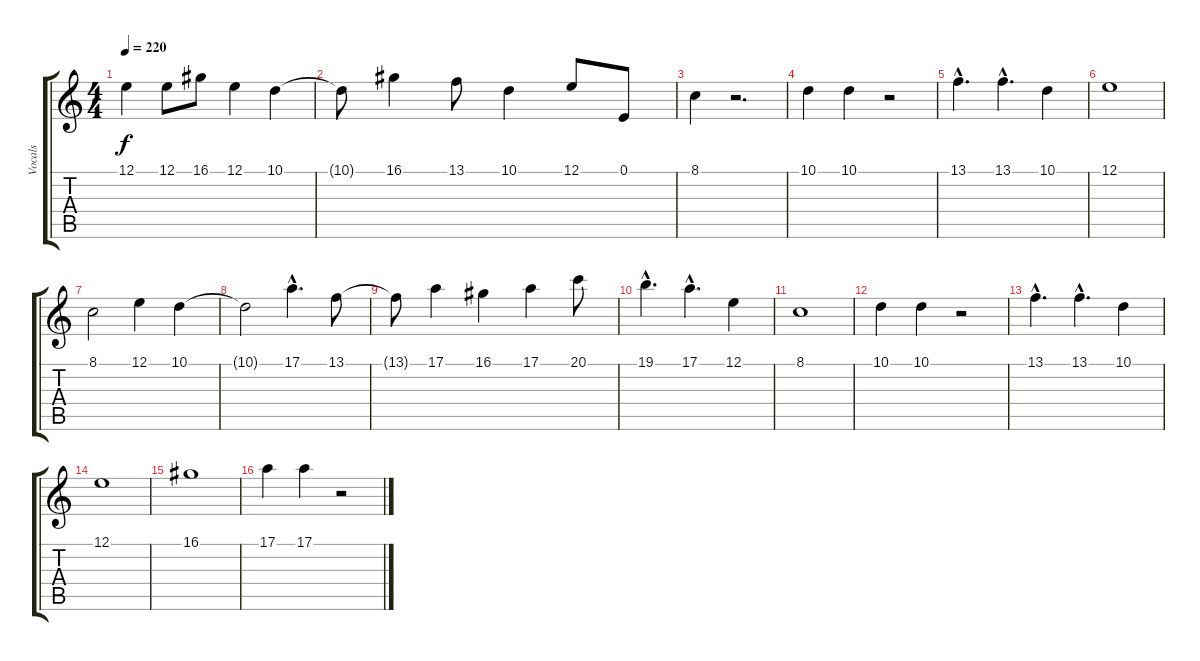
\track ("Vocals" "Vocals") {instrument orchestrahit}
\staff {score tabs}
\tuning (E4 B3 G3 D3 A2 E2) {hide}
\ts (4 4)
\tempo 220
\clef g2
\ks c
12.1.4{dy f instrument orchestrahit} 12.1.8 16.1.8 12.1.4 10.1.4 |
10.1{t}.8 16.1.4 13.1.8 10.1.4 12.1.8 0.1.8 |
8.1.4 r.2{d} |
10.1.4 10.1.4 r.2 |
13.1{hac}.4{d} 13.1{hac}.4{d} 10.1.4 |
12.1.1 |
8.1.2 12.1.4 10.1.4 |
10.1{t}.2 17.1{hac}.4{d} 13.1.8 |
13.1{t}.8 17.1.4 16.1.4 17.1.4 20.1.8 |
19.1{hac}.4{d} 17.1{hac}.4{d} 12.1.4 |
8.1.1 |
10.1.4 10.1.4 r.2 |
13.1{hac}.4{d} 13.1{hac}.4{d} 10.1.4 |
12.1.1 |
16.1.1 |
17.1.4 17.1.4 r.2
